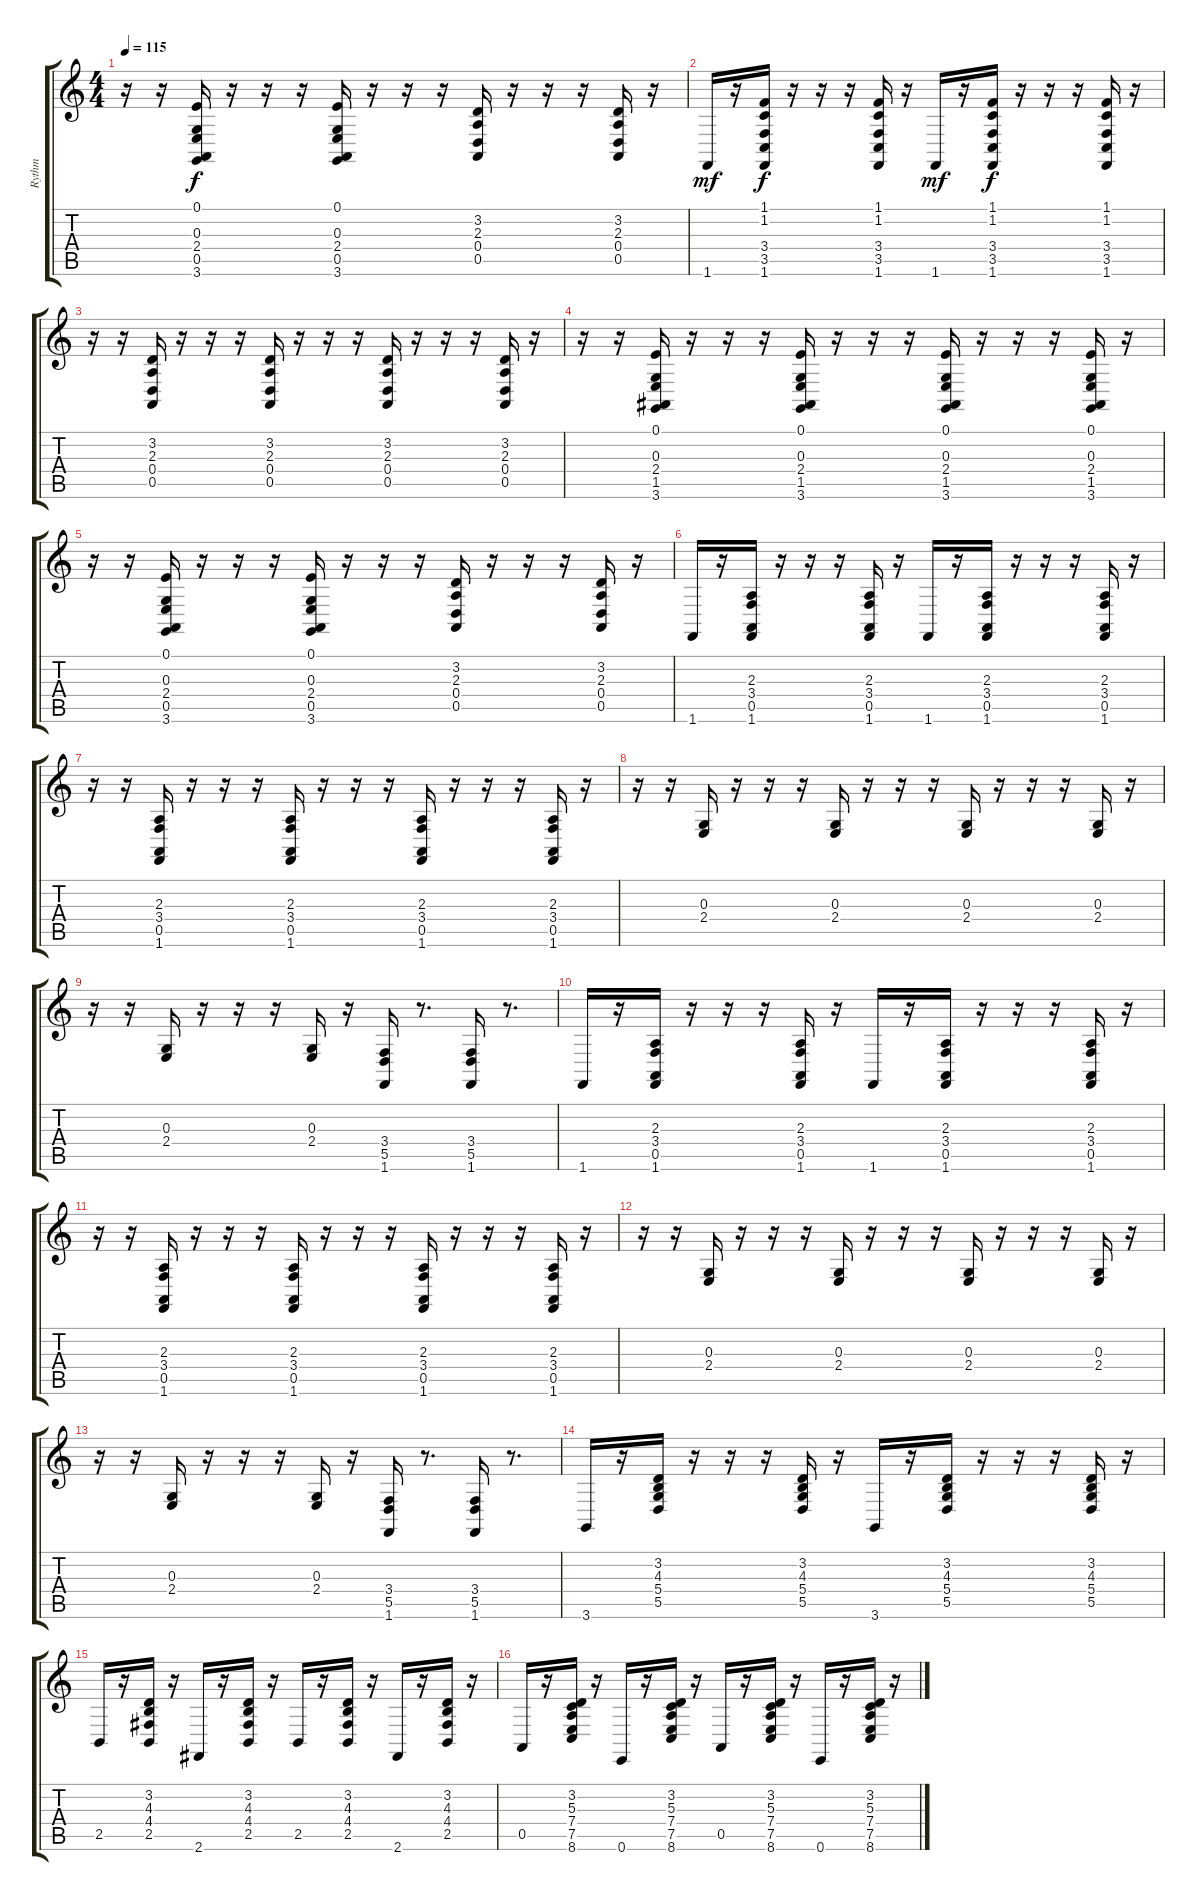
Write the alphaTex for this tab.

\track ("Rythm" "Rythm") {instrument lead3calliope}
\staff {score tabs}
\tuning (E4 B3 G3 D3 A2 E2) {hide}
\ts (4 4)
\tempo 115
\clef g2
\ks c
r.16{dy f} r.16 (0.1 0.3 2.4 0.5 3.6).16 r.16 r.16 r.16 (0.1 0.3 2.4 0.5 3.6).16 r.16 r.16 r.16 (3.2 2.3 0.4 0.5).16 r.16 r.16 r.16 (3.2 2.3 0.4 0.5).16 r.16 |
1.6.16{dy mf} r.16 (1.1 1.2 3.4 3.5 1.6).16{dy f} r.16 r.16 r.16 (1.1 1.2 3.4 3.5 1.6).16 r.16 1.6.16{dy mf} r.16 (1.1 1.2 3.4 3.5 1.6).16{dy f} r.16 r.16 r.16 (1.1 1.2 3.4 3.5 1.6).16 r.16 |
r.16 r.16 (3.2 2.3 0.4 0.5).16 r.16 r.16 r.16 (3.2 2.3 0.4 0.5).16 r.16 r.16 r.16 (3.2 2.3 0.4 0.5).16 r.16 r.16 r.16 (3.2 2.3 0.4 0.5).16 r.16 |
r.16 r.16 (0.1 0.3 2.4 1.5 3.6).16 r.16 r.16 r.16 (0.1 0.3 2.4 1.5 3.6).16 r.16 r.16 r.16 (0.1 0.3 2.4 1.5 3.6).16 r.16 r.16 r.16 (0.1 0.3 2.4 1.5 3.6).16 r.16 |
r.16 r.16 (0.1 0.3 2.4 0.5 3.6).16 r.16 r.16 r.16 (0.1 0.3 2.4 0.5 3.6).16 r.16 r.16 r.16 (3.2 2.3 0.4 0.5).16 r.16 r.16 r.16 (3.2 2.3 0.4 0.5).16 r.16 |
1.6.16 r.16 (2.3 3.4 0.5 1.6).16 r.16 r.16 r.16 (2.3 3.4 0.5 1.6).16 r.16 1.6.16 r.16 (2.3 3.4 0.5 1.6).16 r.16 r.16 r.16 (2.3 3.4 0.5 1.6).16 r.16 |
r.16 r.16 (2.3 3.4 0.5 1.6).16 r.16 r.16 r.16 (2.3 3.4 0.5 1.6).16 r.16 r.16 r.16 (2.3 3.4 0.5 1.6).16 r.16 r.16 r.16 (2.3 3.4 0.5 1.6).16 r.16 |
r.16 r.16 (0.3 2.4).16 r.16 r.16 r.16 (0.3 2.4).16 r.16 r.16 r.16 (0.3 2.4).16 r.16 r.16 r.16 (0.3 2.4).16 r.16 |
r.16 r.16 (0.3 2.4).16 r.16 r.16 r.16 (0.3 2.4).16 r.16 (3.4 5.5 1.6).16 r.8{d} (3.4 5.5 1.6).16 r.8{d} |
1.6.16 r.16 (2.3 3.4 0.5 1.6).16 r.16 r.16 r.16 (2.3 3.4 0.5 1.6).16 r.16 1.6.16 r.16 (2.3 3.4 0.5 1.6).16 r.16 r.16 r.16 (2.3 3.4 0.5 1.6).16 r.16 |
r.16 r.16 (2.3 3.4 0.5 1.6).16 r.16 r.16 r.16 (2.3 3.4 0.5 1.6).16 r.16 r.16 r.16 (2.3 3.4 0.5 1.6).16 r.16 r.16 r.16 (2.3 3.4 0.5 1.6).16 r.16 |
r.16 r.16 (0.3 2.4).16 r.16 r.16 r.16 (0.3 2.4).16 r.16 r.16 r.16 (0.3 2.4).16 r.16 r.16 r.16 (0.3 2.4).16 r.16 |
r.16 r.16 (0.3 2.4).16 r.16 r.16 r.16 (0.3 2.4).16 r.16 (3.4 5.5 1.6).16 r.8{d} (3.4 5.5 1.6).16 r.8{d} |
3.6.16 r.16 (3.2 4.3 5.4 5.5).16 r.16 r.16 r.16 (3.2 4.3 5.4 5.5).16 r.16 3.6.16 r.16 (3.2 4.3 5.4 5.5).16 r.16 r.16 r.16 (3.2 4.3 5.4 5.5).16 r.16 |
2.5.16 r.16 (3.2 4.3 4.4 2.5).16 r.16 2.6.16 r.16 (3.2 4.3 4.4 2.5).16 r.16 2.5.16 r.16 (3.2 4.3 4.4 2.5).16 r.16 2.6.16 r.16 (3.2 4.3 4.4 2.5).16 r.16 |
0.5.16 r.16 (3.2 5.3 7.4 7.5 8.6).16 r.16 0.6.16 r.16 (3.2 5.3 7.4 7.5 8.6).16 r.16 0.5.16 r.16 (3.2 5.3 7.4 7.5 8.6).16 r.16 0.6.16 r.16 (3.2 5.3 7.4 7.5 8.6).16 r.16
